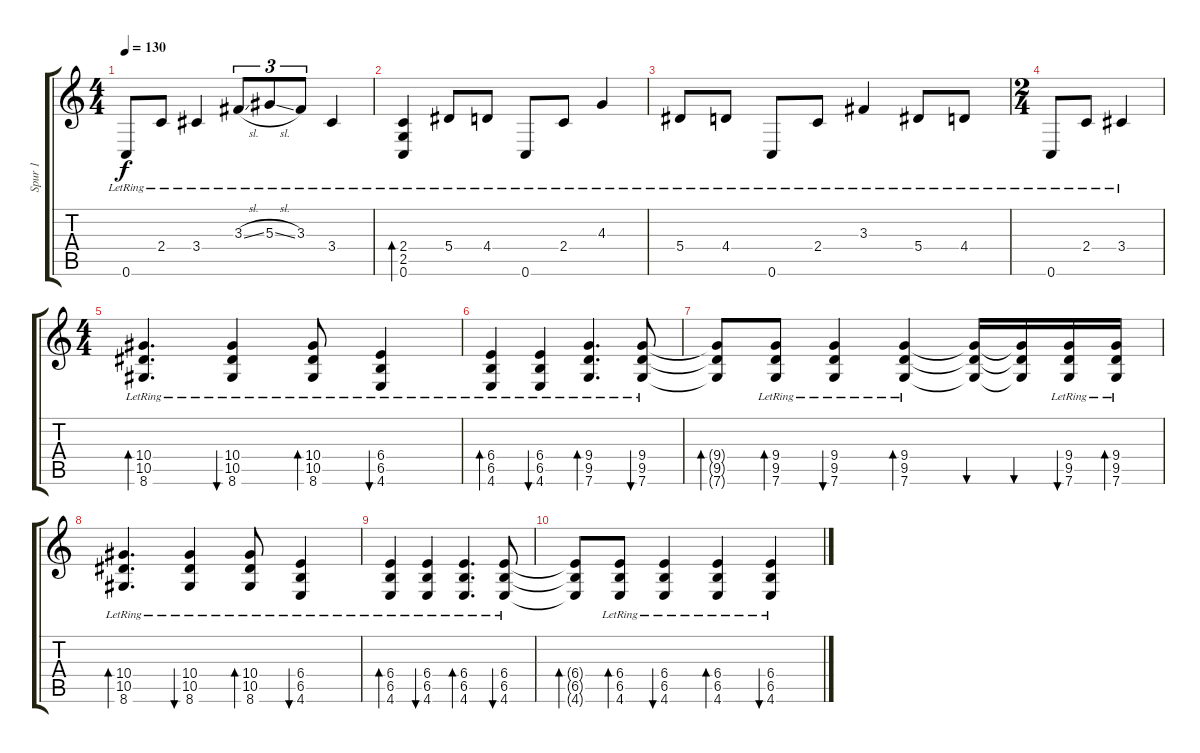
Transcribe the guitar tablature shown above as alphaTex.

\track ("Spur 1" "Spur 1") {instrument acousticguitarsteel}
\staff {score tabs}
\tuning (C4 G3 Eb3 Bb2 F2 C2) {hide}
\ts (4 4)
\tempo 130
\clef g2
\ks c
0.6{lr}.8{dy f} 2.4{lr}.8 3.4{lr}.4 3.3{sl lr}.8{tu (3 2)} 5.3{sl lr}.8{tu (3 2)} 3.3{lr}.8{tu (3 2)} 3.4{lr}.4 |
(2.4{lr} 2.5{lr} 0.6{lr}).4{bd 60} 5.4{lr}.8 4.4{lr}.8 0.6{lr}.8 2.4{lr}.8 4.3{lr}.4 |
5.4{lr}.8 4.4{lr}.8 0.6{lr}.8 2.4{lr}.8 3.3{lr}.4 5.4{lr}.8 4.4{lr}.8 |
\ts (2 4)
0.6{lr}.8 2.4{lr}.8 3.4{lr}.4 |
\ts (4 4)
(10.4{lr} 10.5{lr} 8.6{lr}).4{d bd 60} (10.4{lr} 10.5{lr} 8.6{lr}).4{bu 60} (10.4{lr} 10.5{lr} 8.6{lr}).8{bd 60} (6.4{lr} 6.5{lr} 4.6{lr}).4{bu 60} |
(6.4{lr} 6.5{lr} 4.6{lr}).4{bd 60} (6.4{lr} 6.5{lr} 4.6{lr}).4{bu 60} (9.4{lr} 9.5{lr} 7.6{lr}).4{d bd 60} (9.4{lr} 9.5{lr} 7.6{lr}).8{bu 60} |
(9.4{t} 9.5{t} 7.6{t}).8{bd 60} (9.4{lr} 9.5{lr} 7.6{lr}).8{bd 60} (9.4{lr} 9.5{lr} 7.6{lr}).4{bu 60} (9.4{lr} 9.5{lr} 7.6{lr}).4{bd 60} (9.4{t} 9.5{t} 7.6{t}).16{bu 60} (9.4{t} 9.5{t} 7.6{t}).16{bu 60} (9.4{lr} 9.5{lr} 7.6{lr}).16{bu 60} (9.4{lr} 9.5{lr} 7.6{lr}).16{bd 60} |
(10.4{lr} 10.5{lr} 8.6{lr}).4{d bd 60} (10.4{lr} 10.5{lr} 8.6{lr}).4{bu 60} (10.4{lr} 10.5{lr} 8.6{lr}).8{bd 60} (6.4{lr} 6.5{lr} 4.6{lr}).4{bu 60} |
(6.4{lr} 6.5{lr} 4.6{lr}).4{bd 60} (6.4{lr} 6.5{lr} 4.6{lr}).4{bu 60} (6.4{lr} 6.5{lr} 4.6{lr}).4{d bd 60} (6.4{lr} 6.5{lr} 4.6{lr}).8{bu 60} |
(6.4{t} 6.5{t} 4.6{t}).8{bd 60} (6.4{lr} 6.5{lr} 4.6{lr}).8{bd 60} (6.4{lr} 6.5{lr} 4.6{lr}).4{bu 60} (6.4{lr} 6.5{lr} 4.6{lr}).4{bd 60} (6.4{lr} 6.5{lr} 4.6{lr}).4{bu 60}
